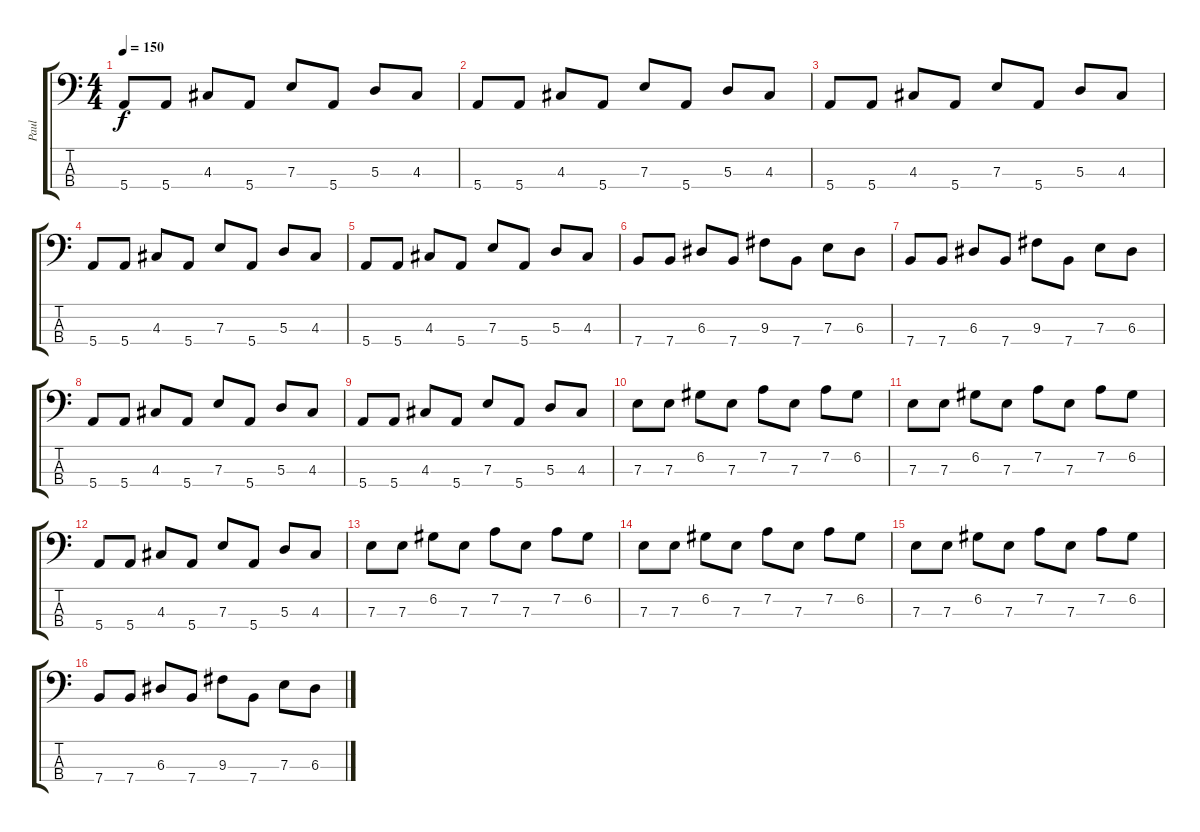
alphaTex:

\track ("Paul" "Paul") {instrument electricbassfinger}
\staff {score tabs}
\tuning (G2 D2 A1 E1) {hide}
\ts (4 4)
\tempo 150
\clef f4
\ks c
5.4.8{dy f} 5.4.8 4.3.8 5.4.8 7.3.8 5.4.8 5.3.8 4.3.8 |
5.4.8 5.4.8 4.3.8 5.4.8 7.3.8 5.4.8 5.3.8 4.3.8 |
5.4.8 5.4.8 4.3.8 5.4.8 7.3.8 5.4.8 5.3.8 4.3.8 |
5.4.8 5.4.8 4.3.8 5.4.8 7.3.8 5.4.8 5.3.8 4.3.8 |
5.4.8 5.4.8 4.3.8 5.4.8 7.3.8 5.4.8 5.3.8 4.3.8 |
7.4.8 7.4.8 6.3.8 7.4.8 9.3.8 7.4.8 7.3.8 6.3.8 |
7.4.8 7.4.8 6.3.8 7.4.8 9.3.8 7.4.8 7.3.8 6.3.8 |
5.4.8 5.4.8 4.3.8 5.4.8 7.3.8 5.4.8 5.3.8 4.3.8 |
5.4.8 5.4.8 4.3.8 5.4.8 7.3.8 5.4.8 5.3.8 4.3.8 |
7.3.8 7.3.8 6.2.8 7.3.8 7.2.8 7.3.8 7.2.8 6.2.8 |
7.3.8 7.3.8 6.2.8 7.3.8 7.2.8 7.3.8 7.2.8 6.2.8 |
5.4.8 5.4.8 4.3.8 5.4.8 7.3.8 5.4.8 5.3.8 4.3.8 |
7.3.8 7.3.8 6.2.8 7.3.8 7.2.8 7.3.8 7.2.8 6.2.8 |
7.3.8 7.3.8 6.2.8 7.3.8 7.2.8 7.3.8 7.2.8 6.2.8 |
7.3.8 7.3.8 6.2.8 7.3.8 7.2.8 7.3.8 7.2.8 6.2.8 |
7.4.8 7.4.8 6.3.8 7.4.8 9.3.8 7.4.8 7.3.8 6.3.8
